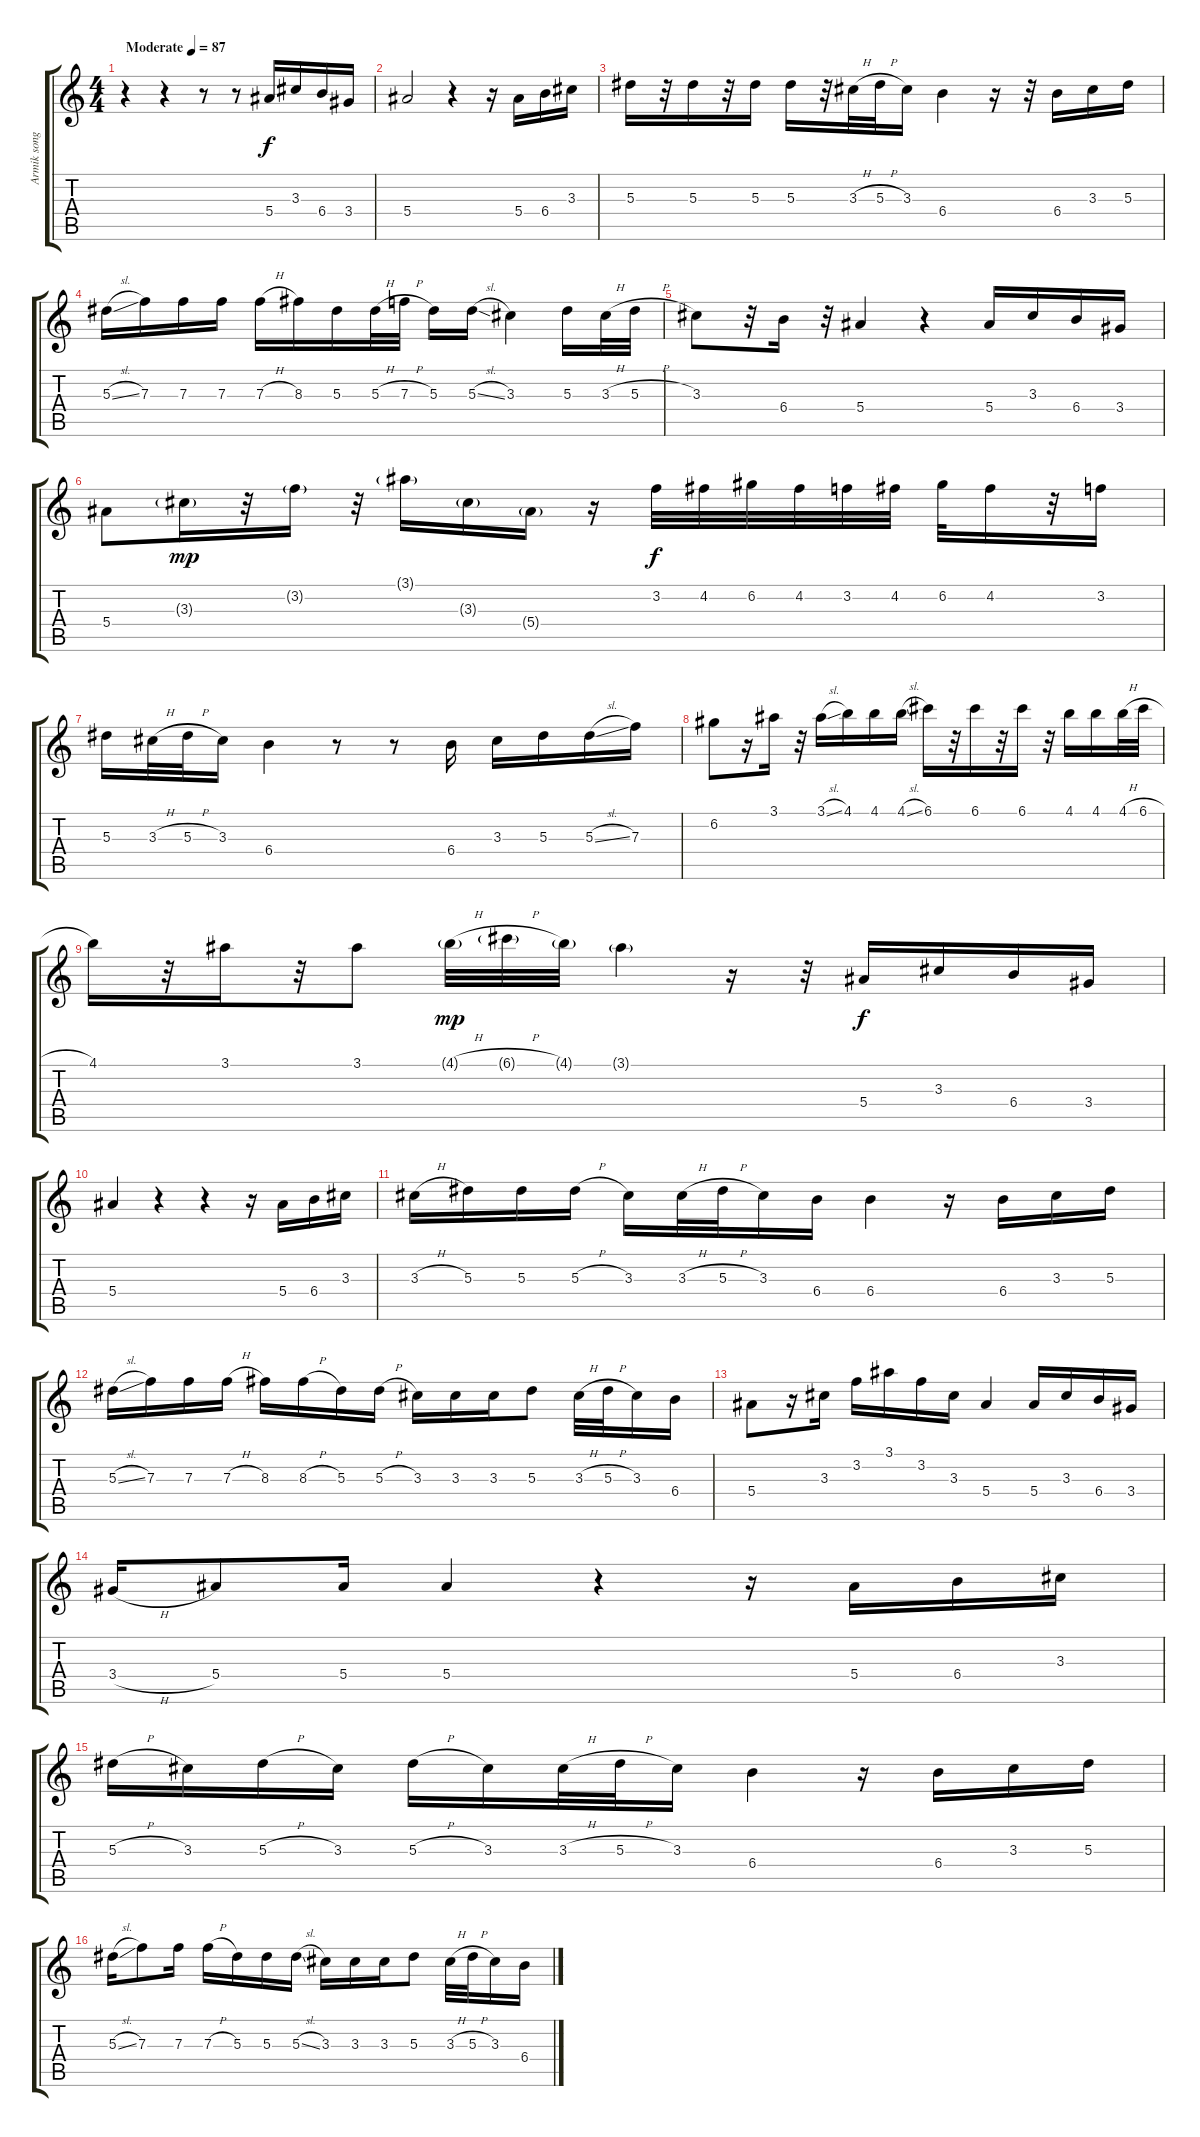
\track ("Armik song" "Armik song") {solo instrument acousticguitarsteel}
\staff {score tabs}
\tuning (G4 D4 Bb3 F3 C3 G2) {hide}
\ts (4 4)
\tempo (87 "Moderate")
\clef g2
\ks c
r.4{dy f instrument acousticguitarsteel} r.4 r.8 r.8 5.4.16 3.3.16 6.4.16 3.4.16 |
5.4.2 r.4 r.16 5.4.16 6.4.16 3.3.16 |
5.3.16 r.32 5.3.16 r.32 5.3.16 5.3.16 r.32 3.3{h}.32 5.3{h}.32 3.3.16 6.4.4 r.16 r.32 6.4.16 3.3.16 5.3.16 |
5.3{sl}.16 7.3.16 7.3.16 7.3.16 7.3{h}.16 8.3.16 5.3.16 5.3{h}.32 7.3{h}.32 5.3.16 5.3{sl}.16 3.3.4 5.3.16 3.3{h}.32 5.3{h}.32 |
3.3.8 r.32 6.4.16 r.32 5.4.4 r.4 5.4.16 3.3.16 6.4.16 3.4.16 |
5.4.8 3.3{g}.16{dy mp} r.32 3.2{g}.16 r.32 3.1{g}.16 3.3{g}.16 5.4{g}.16 r.16 3.2.32{dy f} 4.2.32 6.2.32 4.2.32 3.2.32 4.2.32 6.2.32 4.2.16 r.32 3.2.16 |
5.3.16 3.3{h}.32 5.3{h}.32 3.3.16 6.4.4 r.8 r.8 6.4.16 3.3.16 5.3.16 5.3{sl}.16 7.3.16 |
6.2.8 r.16 3.1.16 r.32 3.1{sl}.16 4.1.16 4.1.16 4.1{sl}.16 6.1.16 r.32 6.1.16 r.32 6.1.16 r.32 4.1.16 4.1.16 4.1{h}.32 6.1{h}.32 |
4.1.16 r.32 3.1.16 r.32 3.1.8 4.1{h g}.32{dy mp} 6.1{h g}.32 4.1{g}.32 3.1{g}.4 r.16 r.32 5.4.16{dy f} 3.3.16 6.4.16 3.4.16 |
5.4.4 r.4 r.4 r.16 5.4.16 6.4.16 3.3.16 |
3.3{h}.16 5.3.16 5.3.16 5.3{h}.16 3.3.16 3.3{h}.32 5.3{h}.32 3.3.16 6.4.16 6.4.4 r.16 6.4.16 3.3.16 5.3.16 |
5.3{sl}.16 7.3.16 7.3.16 7.3{h}.16 8.3.16 8.3{h}.16 5.3.16 5.3{h}.16 3.3.16 3.3.16 3.3.16 5.3.8 3.3{h}.32 5.3{h}.32 3.3.16 6.4.16 |
5.4.8 r.16 3.3.16 3.2.16 3.1.16 3.2.16 3.3.16 5.4.4 5.4.16 3.3.16 6.4.16 3.4.16 |
3.4{h}.16 5.4.8 5.4.16 5.4.4 r.4 r.16 5.4.16 6.4.16 3.3.16 |
5.3{h}.16 3.3.16 5.3{h}.16 3.3.16 5.3{h}.16 3.3.16 3.3{h}.32 5.3{h}.32 3.3.16 6.4.4 r.16 6.4.16 3.3.16 5.3.16 |
5.3{sl}.16 7.3.8 7.3.16 7.3{h}.16 5.3.16 5.3.16 5.3{sl}.16 3.3.16 3.3.16 3.3.16 5.3.8 3.3{h}.32 5.3{h}.32 3.3.16 6.4.16
